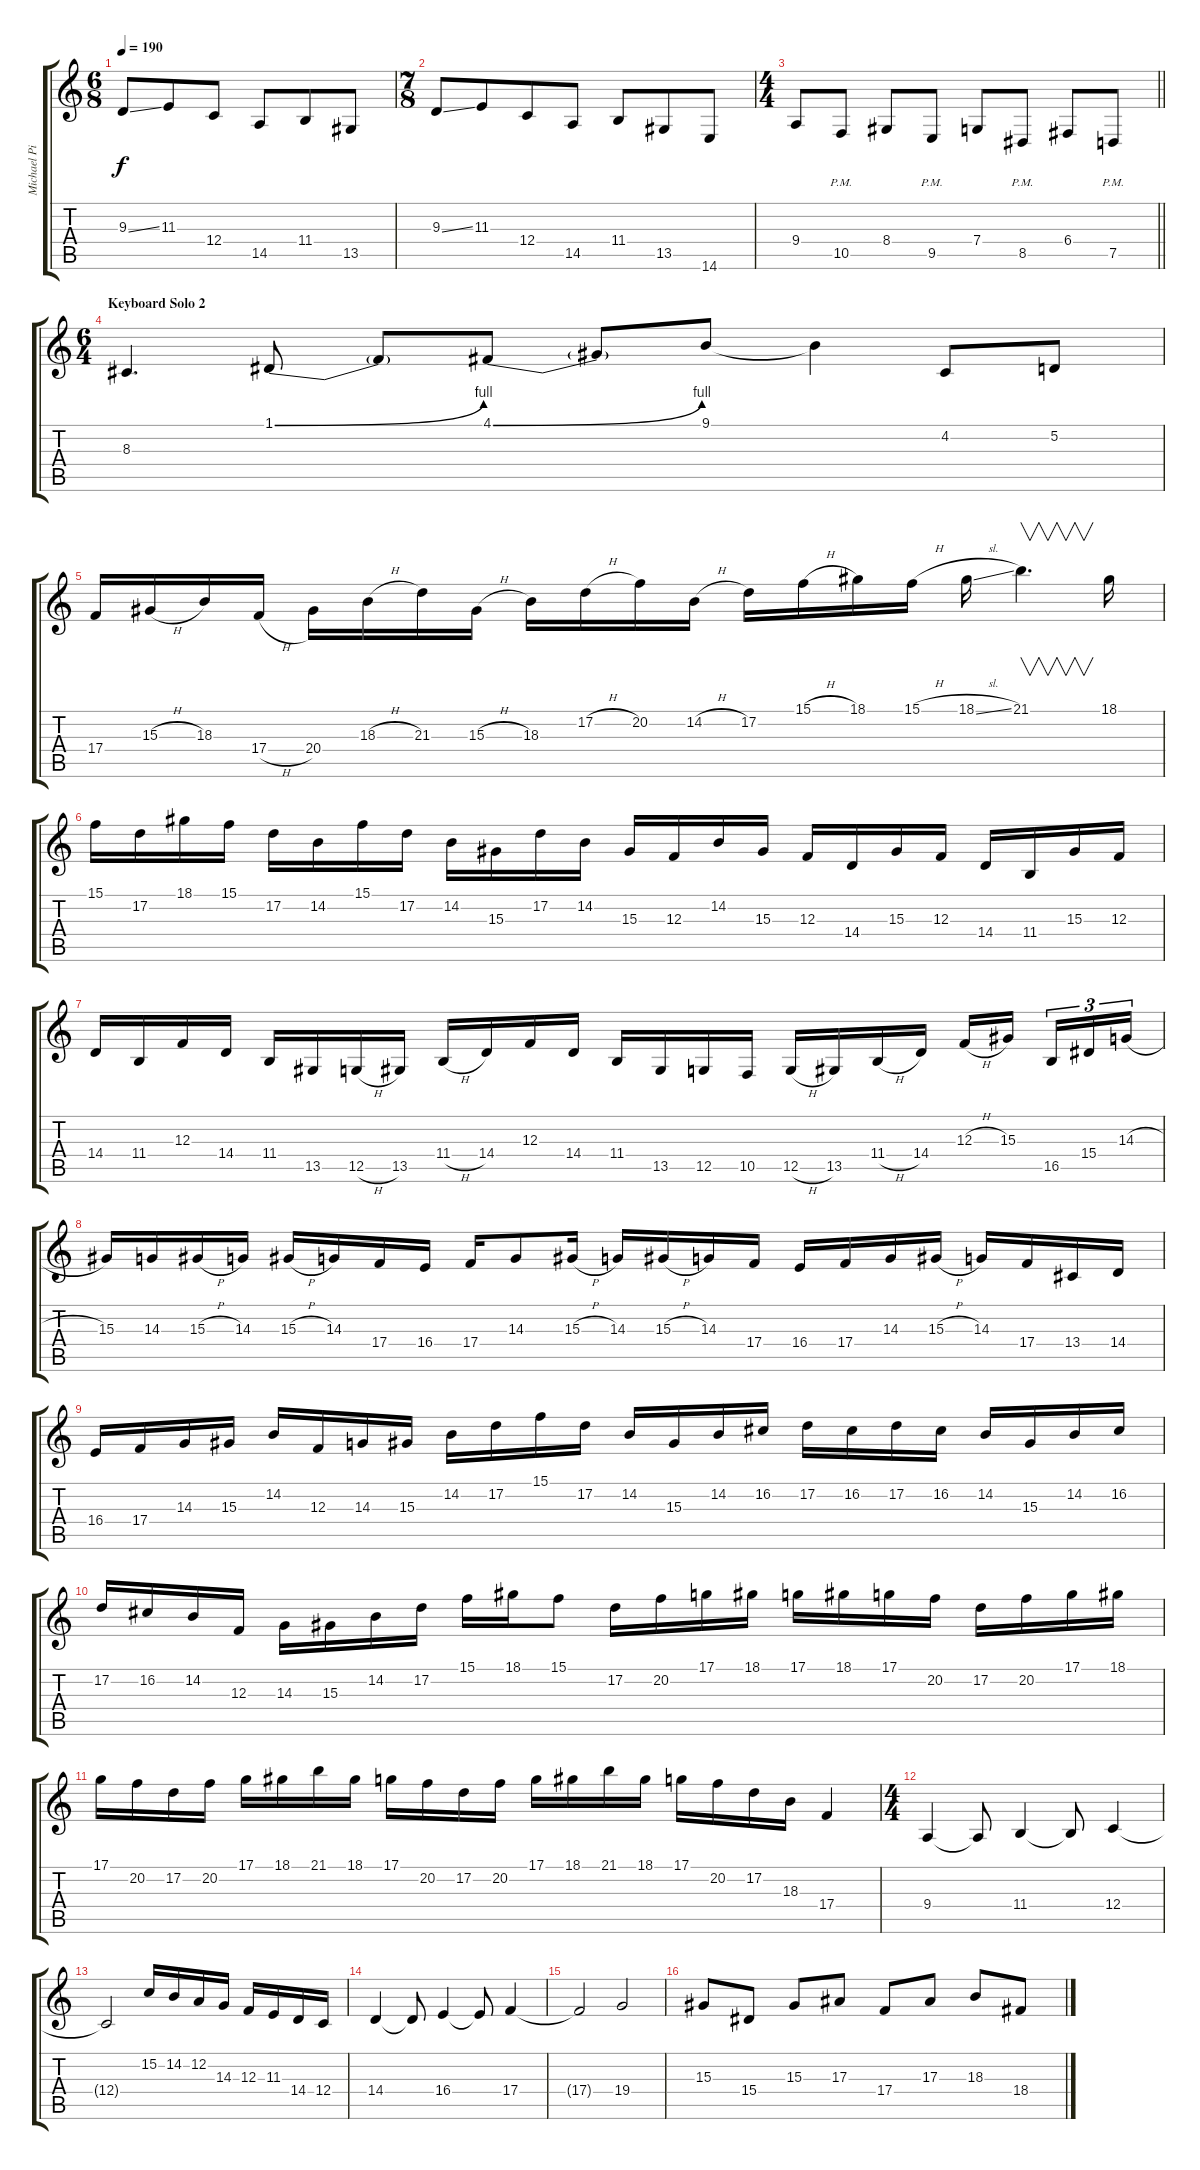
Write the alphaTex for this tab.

\track ("Michael Pinnella - Keyboard " "Michael Pi") {instrument stringensemble1}
\staff {score tabs}
\tuning (D4 A3 F3 C3 G2 D2) {hide}
\ts (6 8)
\tempo 190
\clef g2
\ks c
9.3{ss}.8{dy f} 11.3.8 12.4.8 14.5.8 11.4.8 13.5.8 |
\ts (7 8)
9.3{ss}.8 11.3.8 12.4.8 14.5.8 11.4.8 13.5.8 14.6.8 |
\ts (4 4)
\barLineRight lightlight
9.4.8 10.5{pm}.8 8.4.8 9.5{pm}.8 7.4.8 8.5{pm}.8 6.4.8 7.5{pm}.8 |
\ts (6 4)
\section ("" "Keyboard Solo 2")
8.3.4{d volume 14} 1.1{be (bend 0 0 60 4)}.8 1.1{t}.8 4.1{be (bend 0 0 60 4)}.8 4.1{t}.8 9.1.8 9.1{t}.4 4.2.8 5.2.8 |
17.4.16 15.3{h}.16 18.3.16 17.4{h}.16 20.4.16 18.3{h}.16 21.3.16 15.3{h}.16 18.3.16 17.2{h}.16 20.2.16 14.2{h}.16 17.2.16 15.1{h}.16 18.1.16 15.1{h}.16 18.1{sl}.16 21.1.4{v d} 18.1.16 |
15.1.16 17.2.16 18.1.16 15.1.16 17.2.16 14.2.16 15.1.16 17.2.16 14.2.16 15.3.16 17.2.16 14.2.16 15.3.16 12.3.16 14.2.16 15.3.16 12.3.16 14.4.16 15.3.16 12.3.16 14.4.16 11.4.16 15.3.16 12.3.16 |
14.4.16 11.4.16 12.3.16 14.4.16 11.4.16 13.5.16 12.5{h}.16 13.5.16 11.4{h}.16 14.4.16 12.3.16 14.4.16 11.4.16 13.5.16 12.5.16 10.5.16 12.5{h}.16 13.5.16 11.4{h}.16 14.4.16 12.3{h}.16 15.3.16{beam splitsecondary} 16.5.16{tu (3 2)} 15.4.16{tu (3 2)} 14.3{h}.16{tu (3 2)} |
15.3.16 14.3.16 15.3{h}.16 14.3.16 15.3{h}.16 14.3.16 17.4.16 16.4.16 17.4.16 14.3.8 15.3{h}.16 14.3.16 15.3{h}.16 14.3.16 17.4.16 16.4.16 17.4.16 14.3.16 15.3{h}.16 14.3.16 17.4.16 13.4.16 14.4.16 |
16.4.16 17.4.16 14.3.16 15.3.16 14.2.16 12.3.16 14.3.16 15.3.16 14.2.16 17.2.16 15.1.16 17.2.16 14.2.16 15.3.16 14.2.16 16.2.16 17.2.16 16.2.16 17.2.16 16.2.16 14.2.16 15.3.16 14.2.16 16.2.16 |
17.2.16 16.2.16 14.2.16 12.3.16 14.3.16 15.3.16 14.2.16 17.2.16 15.1.16 18.1.16 15.1.8 17.2.16 20.2.16 17.1.16 18.1.16 17.1.16 18.1.16 17.1.16 20.2.16 17.2.16 20.2.16 17.1.16 18.1.16 |
17.1.16 20.2.16 17.2.16 20.2.16 17.1.16 18.1.16 21.1.16 18.1.16 17.1.16 20.2.16 17.2.16 20.2.16 17.1.16 18.1.16 21.1.16 18.1.16 17.1.16 20.2.16 17.2.16 18.3.16 17.4.4 |
\ts (4 4)
9.4.4 9.4{t}.8 11.4.4 11.4{t}.8 12.4.4 |
12.4{t}.2 15.2.16 14.2.16 12.2.16 14.3.16 12.3.16 11.3.16 14.4.16 12.4.16 |
14.4.4 14.4{t}.8 16.4.4 16.4{t}.8 17.4.4 |
17.4{t}.2 19.4.2 |
15.3.8 15.4.8 15.3.8 17.3.8 17.4.8 17.3.8 18.3.8 18.4.8
